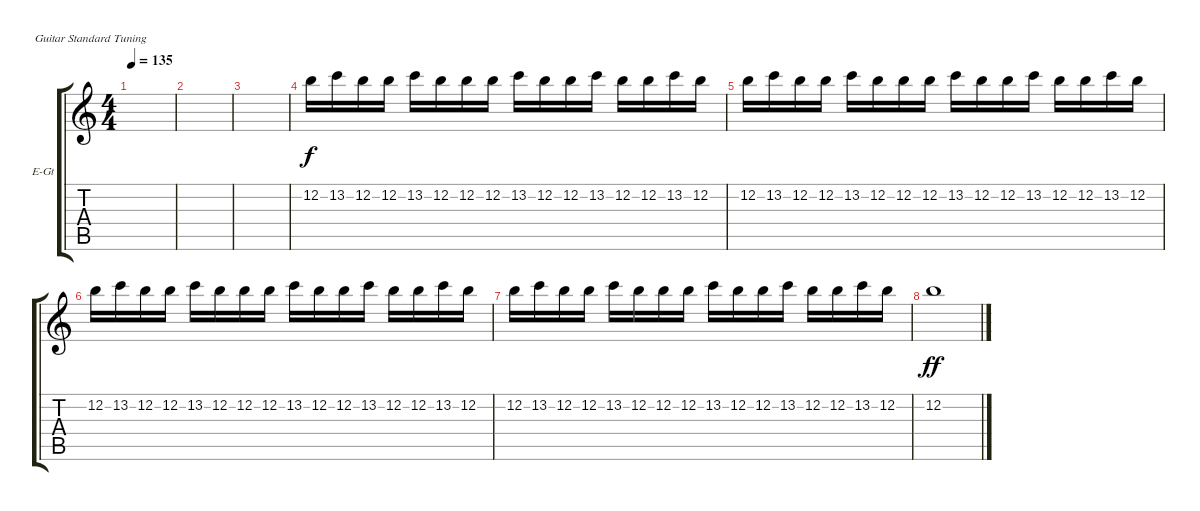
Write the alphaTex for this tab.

\defaultSystemsLayout 4
\bracketExtendMode groupsimilarinstruments
\firstSystemTrackNameOrientation horizontal
\otherSystemsTrackNameOrientation horizontal
\track ("Turner" "E-Gt") {instrument electricguitarclean}
\staff {score tabs}
\tuning (E4 B3 G3 D3 A2 E2)
\ts (4 4)
\tempo 135
\clef g2
\ks c
|
|
|
12.2.16 13.2.16 12.2.16 12.2.16 13.2.16 12.2.16 12.2.16 12.2.16 13.2.16 12.2.16 12.2.16 13.2.16 12.2.16 12.2.16 13.2.16 12.2.16 |
12.2.16 13.2.16 12.2.16 12.2.16 13.2.16 12.2.16 12.2.16 12.2.16 13.2.16 12.2.16 12.2.16 13.2.16 12.2.16 12.2.16 13.2.16 12.2.16 |
12.2.16 13.2.16 12.2.16 12.2.16 13.2.16 12.2.16 12.2.16 12.2.16 13.2.16 12.2.16 12.2.16 13.2.16 12.2.16 12.2.16 13.2.16 12.2.16 |
12.2.16 13.2.16 12.2.16 12.2.16 13.2.16 12.2.16 12.2.16 12.2.16 13.2.16 12.2.16 12.2.16 13.2.16 12.2.16 12.2.16 13.2.16 12.2.16 |
12.2.1{dy ff}
